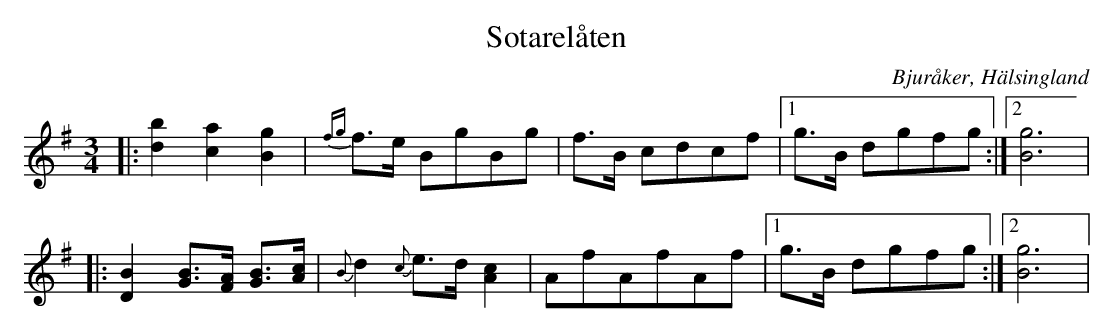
X:1
T: Sotarelåten
O: Bjuråker, Hälsingland
M: 3/4
L: 1/8
K: G
V:1
V:1
|:[d2b2] [c2a2] [B2g2]|{fg}f>e BgBg|f>B cdcf |1g>B dgfg :|2 [B6g6]|
|:[D2B2] [GB]>[FA] [GB]>[Ac]|{B}d2 {c}e>d [A2c2]|AfAfAf |1g>B dgfg :|2 [B6g6]|
